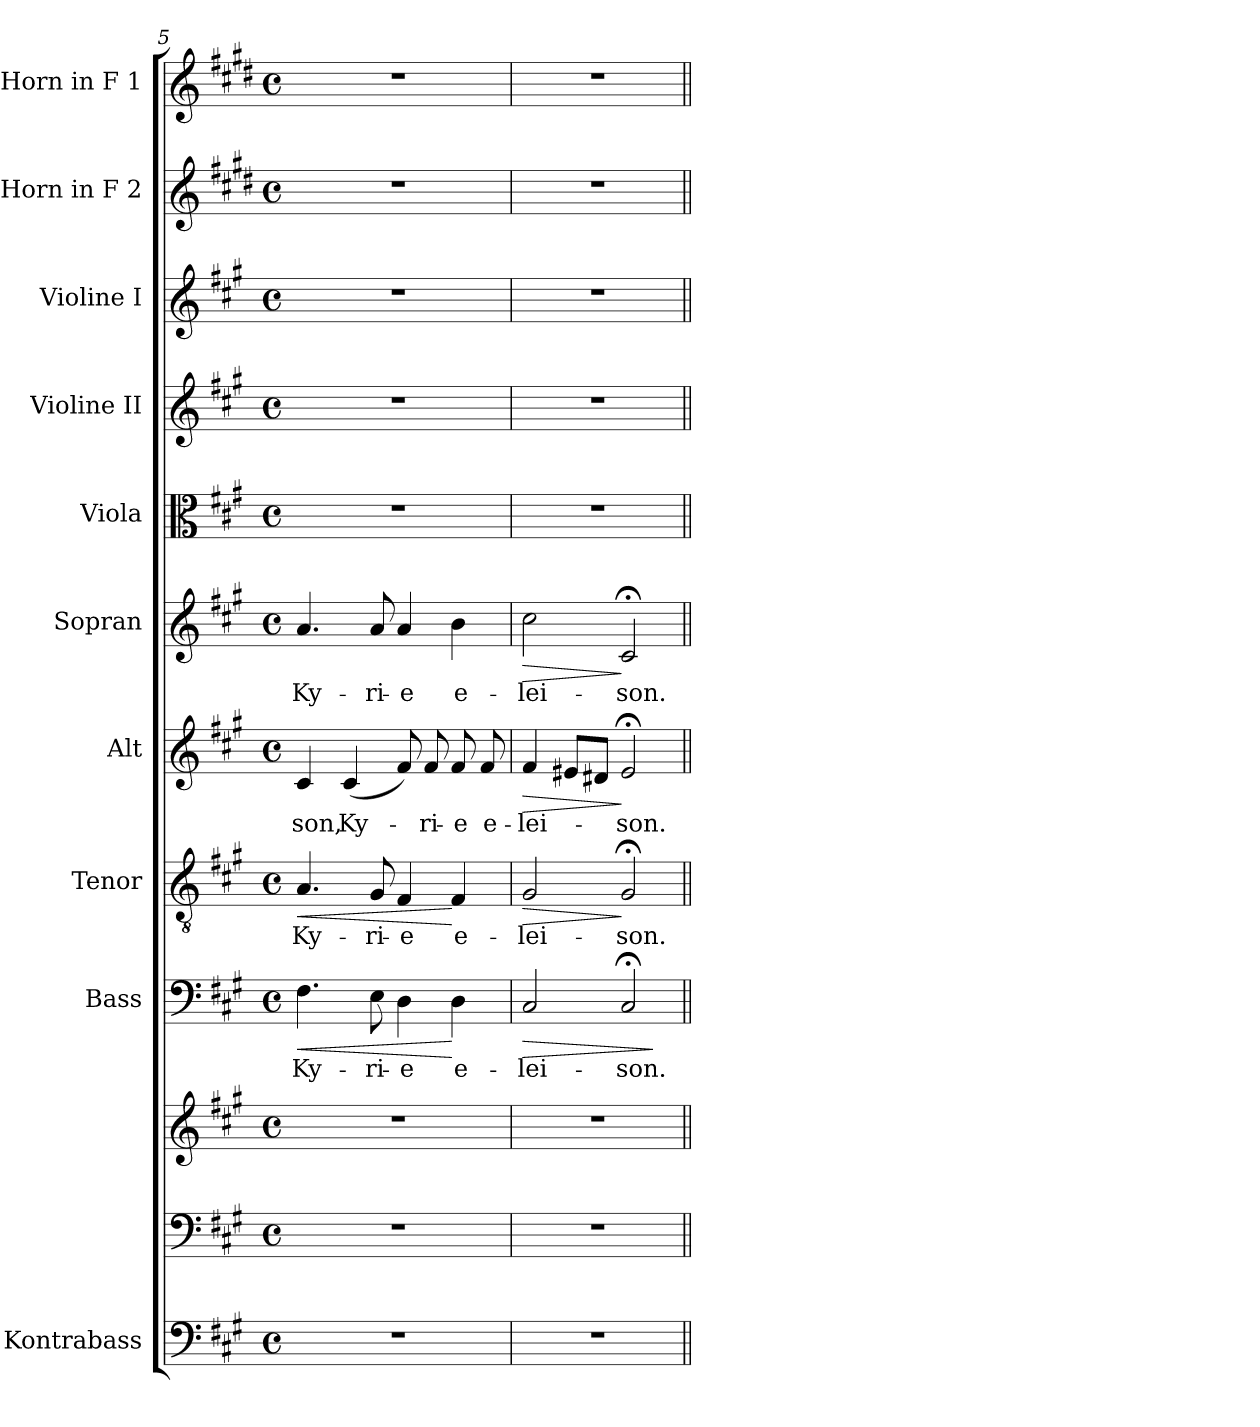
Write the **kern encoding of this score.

**kern	**kern	**kern	**kern	**text	**dynam	**kern	**text	**dynam	**kern	**text	**dynam	**kern	**text	**dynam	**kern	**kern	**kern	**kern	**kern
*part11	*part10	*part10	*part9	*part9	*part9	*part8	*part8	*part8	*part7	*part7	*part7	*part6	*part6	*part6	*part5	*part4	*part3	*part2	*part1
*staff12	*staff11	*staff10	*staff9	*staff9	*staff9	*staff8	*staff8	*staff8	*staff7	*staff7	*staff7	*staff6	*staff6	*staff6	*staff5	*staff4	*staff3	*staff2	*staff1
*I"Kontrabass	*	*	*I"Bass	*	*	*I"Tenor	*	*	*I"Alt	*	*	*I"Sopran	*	*	*I"Viola	*I"Violine II	*I"Violine I	*I"Horn in F 2	*I"Horn in F 1
*I'Kb.	*	*	*I'B.	*	*	*I'T.	*	*	*I'A.	*	*	*I'S.	*	*	*I'Vla.	*I'Vl. II	*I'Vl. I	*	*
!!LO:PB:g=z
*clefF4	*clefF4	*clefG2	*clefF4	*	*	*clefGv2	*	*	*clefG2	*	*	*clefG2	*	*	*clefC3	*clefG2	*clefG2	*clefG2	*clefG2
*ITrd7c12	*	*	*	*	*	*	*	*	*	*	*	*	*	*	*	*	*	*ITrd4c7	*ITrd4c7
*k[f#c#g#]	*k[f#c#g#]	*k[f#c#g#]	*k[f#c#g#]	*	*	*k[f#c#g#]	*	*	*k[f#c#g#]	*	*	*k[f#c#g#]	*	*	*k[f#c#g#]	*k[f#c#g#]	*k[f#c#g#]	*k[f#c#g#]	*k[f#c#g#]
*A:	*A:	*A:	*A:	*	*	*A:	*	*	*A:	*	*	*A:	*	*	*A:	*A:	*A:	*A:	*A:
*M4/4	*M4/4	*M4/4	*M4/4	*	*	*M4/4	*	*	*M4/4	*	*	*M4/4	*	*	*M4/4	*M4/4	*M4/4	*M4/4	*M4/4
*met(c)	*met(c)	*met(c)	*met(c)	*	*	*met(c)	*	*	*met(c)	*	*	*met(c)	*	*	*met(c)	*met(c)	*met(c)	*met(c)	*met(c)
=5	=5	=5	=5	=5	=5	=5	=5	=5	=5	=5	=5	=5	=5	=5	=5	=5	=5	=5	=5
!	!	!	!	!LO:LY:b	!LO:HP:b	!	!LO:LY:b	!LO:HP:b	!	!LO:LY:b	!	!	!LO:LY:b	!	!	!	!	!	!
1r	1r	1r	4.F#\	Ky-	<	4.A/	Ky-	<	4c#/	-son,	.	4.a/	Ky-	.	1r	1r	1r	1r	1r
!	!	!	!	!	!	!	!	!	!	!LO:LY:b	!	!	!	!	!	!	!	!	!
.	.	.	.	.	.	.	.	.	(<4c#/	Ky-	.	.	.	.	.	.	.	.	.
!	!	!	!	!LO:LY:b	!	!	!LO:LY:b	!	!	!	!	!	!LO:LY:b	!	!	!	!	!	!
.	.	.	8E\	-ri-	.	8G#/	-ri-	.	.	.	.	8a/	-ri-	.	.	.	.	.	.
!	!	!	!	!LO:LY:b	!	!	!LO:LY:b	!	!	!	!	!	!LO:LY:b	!	!	!	!	!	!
.	.	.	4D\	-e	.	4F#/	-e	.	8f#/)	.	.	4a/	-e	.	.	.	.	.	.
!	!	!	!	!	!	!	!	!	!	!LO:LY:b	!	!	!	!	!	!	!	!	!
.	.	.	.	.	.	.	.	.	8f#/	-ri-	.	.	.	.	.	.	.	.	.
!	!	!	!	!LO:LY:b	!	!	!LO:LY:b	!	!	!LO:LY:b	!	!	!LO:LY:b	!	!	!	!	!	!
.	.	.	4D\	e-	[	4F#/	e-	[	8f#/	-e	.	4b\	e-	.	.	.	.	.	.
!	!	!	!	!	!	!	!	!	!	!LO:LY:b	!	!	!	!	!	!	!	!	!
.	.	.	.	.	.	.	.	.	8f#/	e-	.	.	.	.	.	.	.	.	.
=6	=6	=6	=6	=6	=6	=6	=6	=6	=6	=6	=6	=6	=6	=6	=6	=6	=6	=6	=6
!	!	!	!	!LO:LY:b	!LO:HP:b	!	!LO:LY:b	!LO:HP:b	!	!LO:LY:b	!LO:HP:b	!	!LO:LY:b	!LO:HP:b	!	!	!	!	!
1r	1r	1r	2C#/	-lei-	>	2G#/	-lei-	>	4f#/	-lei-	>	2cc#\	-lei-	>	1r	1r	1r	1r	1r
.	.	.	.	.	.	.	.	.	8e#X/L	.	.	.	.	.	.	.	.	.	.
.	.	.	.	.	.	.	.	.	8d#X/J	.	.	.	.	.	.	.	.	.	.
!	!	!	!	!LO:LY:b	!	!	!LO:LY:b	!	!	!LO:LY:b	!	!	!LO:LY:b	!	!	!	!	!	!
.	.	.	2C#;</	-son.	.	2G#;</	-son.	]	2e#;</	-son.	]	2c#;</	-son.	]	.	.	.	.	.
.	.	.	.	.	]	.	.	.	.	.	.	.	.	.	.	.	.	.	.
=||	=||	=||	=||	=||	=||	=||	=||	=||	=||	=||	=||	=||	=||	=||	=||	=||	=||	=||	=||
*-	*-	*-	*-	*-	*-	*-	*-	*-	*-	*-	*-	*-	*-	*-	*-	*-	*-	*-	*-
